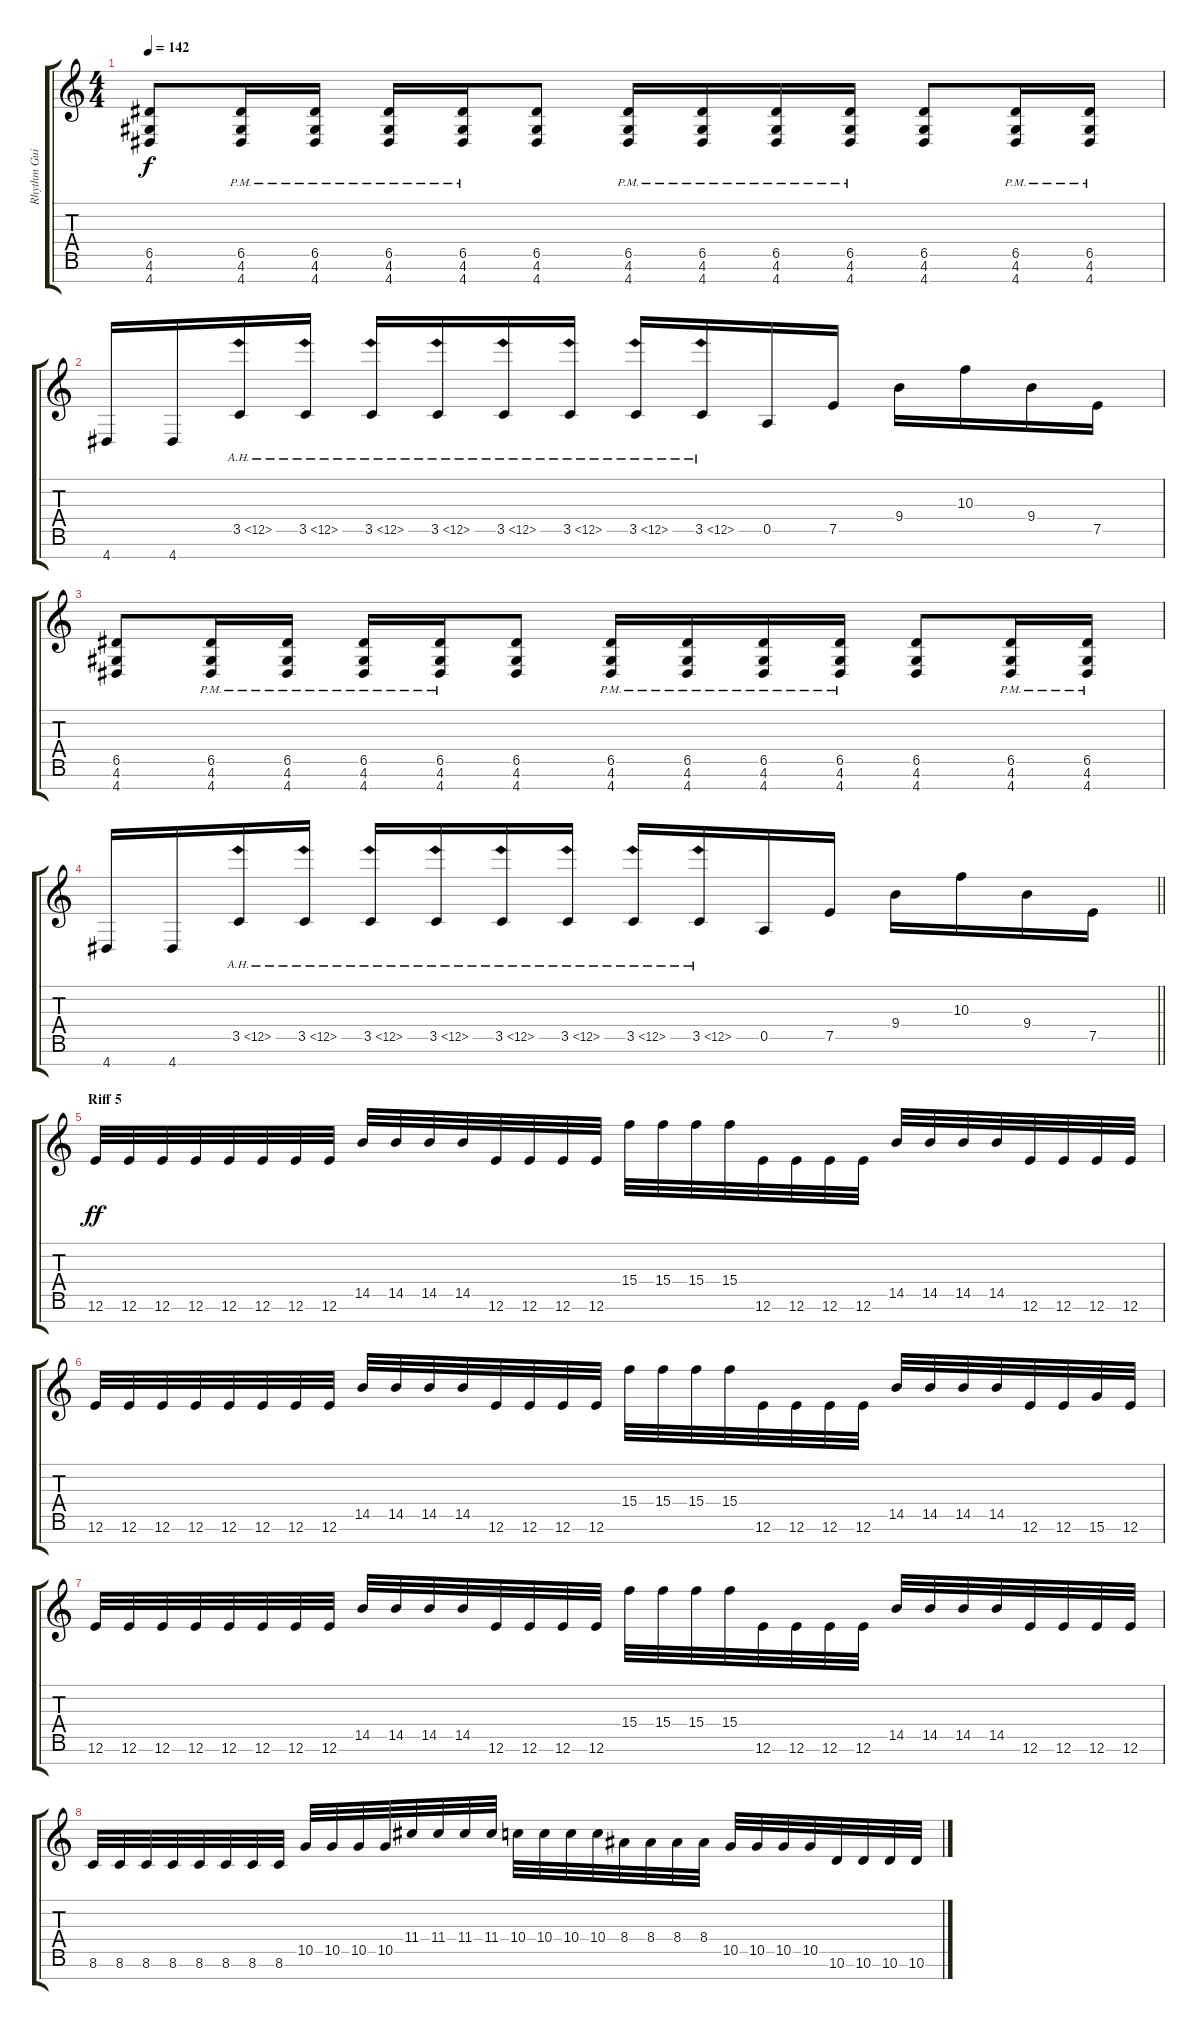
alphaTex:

\track ("Rhythm Guitar 2" "Rhythm Gui") {instrument overdrivenguitar}
\staff {score tabs}
\tuning (E4 B3 G3 D3 A2 E2 B1) {hide}
\ts (4 4)
\tempo 142
\clef g2
\ks c
(6.5 4.6 4.7).8{dy f} (6.5{pm} 4.6{pm} 4.7{pm}).16 (6.5{pm} 4.6{pm} 4.7{pm}).16 (6.5{pm} 4.6{pm} 4.7{pm}).16 (6.5{pm} 4.6{pm} 4.7{pm}).16 (6.5 4.6 4.7).8 (6.5{pm} 4.6{pm} 4.7{pm}).16 (6.5{pm} 4.6{pm} 4.7{pm}).16 (6.5{pm} 4.6{pm} 4.7{pm}).16 (6.5{pm} 4.6{pm} 4.7{pm}).16 (6.5 4.6 4.7).8 (6.5{pm} 4.6{pm} 4.7{pm}).16 (6.5{pm} 4.6{pm} 4.7{pm}).16 |
4.7.16 4.7.16 3.5{ah 9}.16 3.5{ah 9}.16 3.5{ah 9}.16 3.5{ah 9}.16 3.5{ah 9}.16 3.5{ah 9}.16 3.5{ah 9}.16 3.5{ah 9}.16 0.5.16 7.5.16 9.4.16 10.3.16 9.4.16 7.5.16 |
(6.5 4.6 4.7).8 (6.5{pm} 4.6{pm} 4.7{pm}).16 (6.5{pm} 4.6{pm} 4.7{pm}).16 (6.5{pm} 4.6{pm} 4.7{pm}).16 (6.5{pm} 4.6{pm} 4.7{pm}).16 (6.5 4.6 4.7).8 (6.5{pm} 4.6{pm} 4.7{pm}).16 (6.5{pm} 4.6{pm} 4.7{pm}).16 (6.5{pm} 4.6{pm} 4.7{pm}).16 (6.5{pm} 4.6{pm} 4.7{pm}).16 (6.5 4.6 4.7).8 (6.5{pm} 4.6{pm} 4.7{pm}).16 (6.5{pm} 4.6{pm} 4.7{pm}).16 |
\barLineRight lightlight
4.7.16 4.7.16 3.5{ah 9}.16 3.5{ah 9}.16 3.5{ah 9}.16 3.5{ah 9}.16 3.5{ah 9}.16 3.5{ah 9}.16 3.5{ah 9}.16 3.5{ah 9}.16 0.5.16 7.5.16 9.4.16 10.3.16 9.4.16 7.5.16 |
\section ("" "Riff 5")
12.6.32{dy ff} 12.6.32 12.6.32 12.6.32 12.6.32 12.6.32 12.6.32 12.6.32 14.5.32 14.5.32 14.5.32 14.5.32 12.6.32 12.6.32 12.6.32 12.6.32 15.4.32 15.4.32 15.4.32 15.4.32 12.6.32 12.6.32 12.6.32 12.6.32 14.5.32 14.5.32 14.5.32 14.5.32 12.6.32 12.6.32 12.6.32 12.6.32 |
12.6.32 12.6.32 12.6.32 12.6.32 12.6.32 12.6.32 12.6.32 12.6.32 14.5.32 14.5.32 14.5.32 14.5.32 12.6.32 12.6.32 12.6.32 12.6.32 15.4.32 15.4.32 15.4.32 15.4.32 12.6.32 12.6.32 12.6.32 12.6.32 14.5.32 14.5.32 14.5.32 14.5.32 12.6.32 12.6.32 15.6.32 12.6.32 |
12.6.32 12.6.32 12.6.32 12.6.32 12.6.32 12.6.32 12.6.32 12.6.32 14.5.32 14.5.32 14.5.32 14.5.32 12.6.32 12.6.32 12.6.32 12.6.32 15.4.32 15.4.32 15.4.32 15.4.32 12.6.32 12.6.32 12.6.32 12.6.32 14.5.32 14.5.32 14.5.32 14.5.32 12.6.32 12.6.32 12.6.32 12.6.32 |
8.6.32 8.6.32 8.6.32 8.6.32 8.6.32 8.6.32 8.6.32 8.6.32 10.5.32 10.5.32 10.5.32 10.5.32 11.4.32 11.4.32 11.4.32 11.4.32 10.4.32 10.4.32 10.4.32 10.4.32 8.4.32 8.4.32 8.4.32 8.4.32 10.5.32 10.5.32 10.5.32 10.5.32 10.6.32 10.6.32 10.6.32 10.6.32
